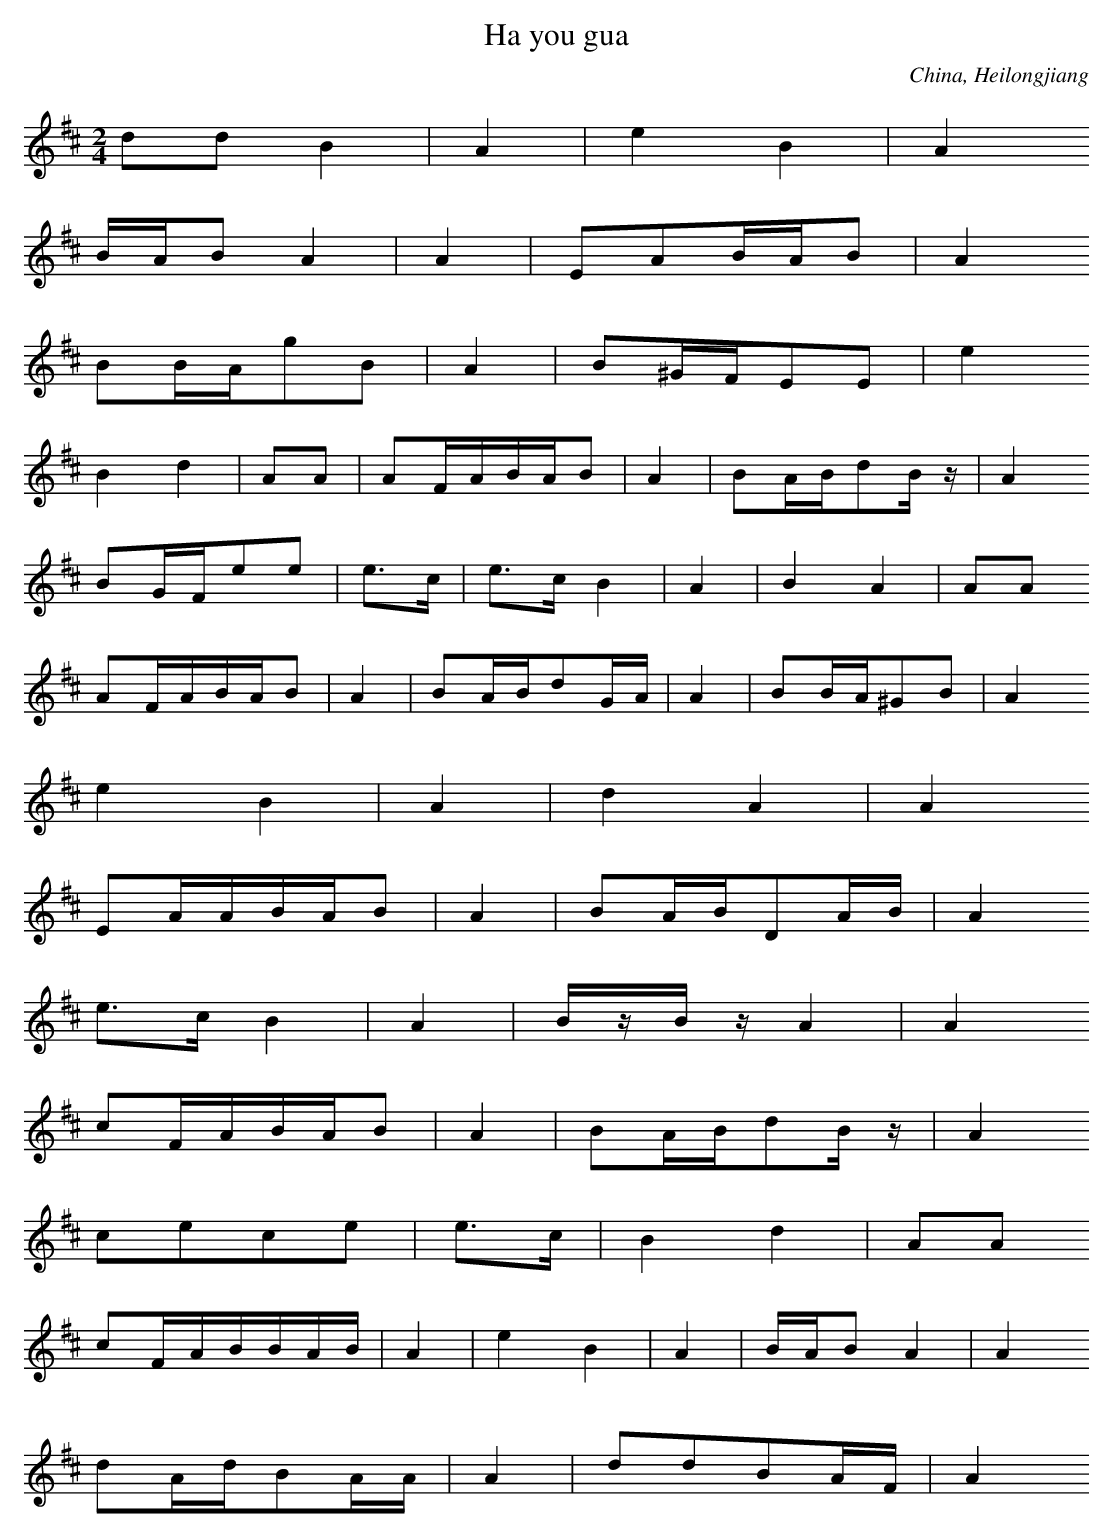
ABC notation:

X:1
T: Ha you gua
O: China, Heilongjiang
M: 2/4
L: 1/16
K: D
d2d2B4 | A4 | e4B4 | A4
BAB2A4 | A4 | E2A2BAB2 | A4
B2BAg2B2 | A4 | B2^GFE2E2 | e4
B4d4 | A2A2 | A2FABAB2 | A4 | B2ABd2Bz | A4
B2GFe2e2 | e3c | e3cB4 | A4 | B4A4 | A2A2
A2FABAB2 | A4 | B2ABd2GA | A4 | B2BA^G2B2 | A4
e4B4 | A4 | d4A4 | A4
E2AABAB2 | A4 | B2ABD2AB | A4
e3cB4 | A4 | BzBzA4 | A4
c2FABAB2 | A4 | B2ABd2Bz | A4
c2e2c2e2 | e3c | B4d4 | A2A2
c2FABBAB | A4 | e4B4 | A4 | BAB2A4 | A4
d2AdB2AA | A4 | d2d2B2AF | A4
